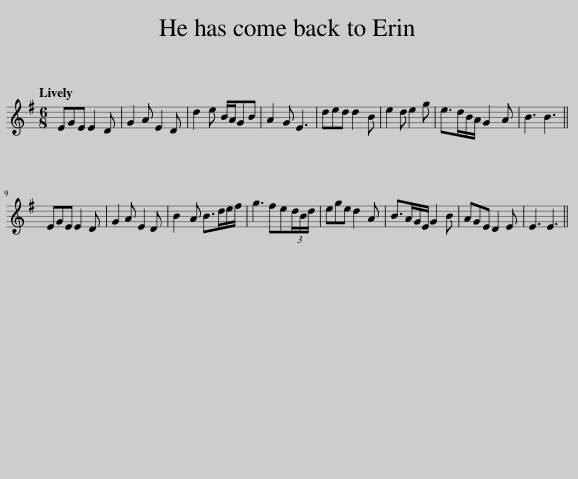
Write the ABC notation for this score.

X:1
L:1/8
Q:1/4=120
M:6/8
I:linebreak $
K:Emin
V:1 treble
V:1
 EGE E2 D | G2 A E2 D | d2 e B/A/GB | A2 G E3 | ded d2 B | %5
 e2 d e2 g | e>dB/A/ G2 A | B3 B3 ||$ EGE E2 D | G2 A E2 D | %10
 B2 A B>de/f/ | g3 fe(3d/B/d/ | ege d2 A | B>AG/E/ G2 B | AGE D2 E | %15
 E3 E3 || %16
